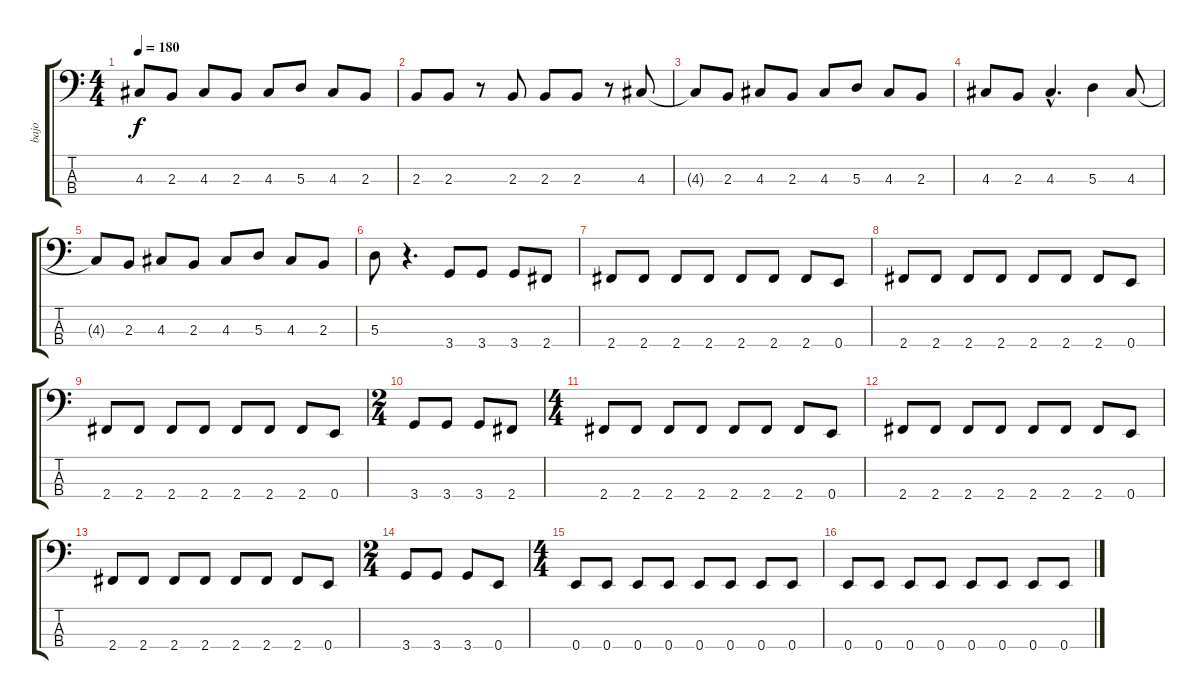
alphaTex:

\track ("bajo" "bajo") {instrument electricbasspick}
\staff {score tabs}
\tuning (G2 D2 A1 E1) {hide}
\ts (4 4)
\tempo 180
\clef f4
\ks c
4.3{t}.8{dy f} 2.3.8 4.3.8 2.3.8 4.3.8 5.3.8 4.3.8 2.3.8 |
2.3.8 2.3.8 r.8 2.3.8 2.3.8 2.3.8 r.8 4.3.8 |
4.3{t}.8 2.3.8 4.3.8 2.3.8 4.3.8 5.3.8 4.3.8 2.3.8 |
4.3.8 2.3.8 4.3{hac}.4{d} 5.3.4 4.3.8 |
4.3{t}.8 2.3.8 4.3.8 2.3.8 4.3.8 5.3.8 4.3.8 2.3.8 |
5.3.8 r.4{d} 3.4.8 3.4.8 3.4.8 2.4.8 |
2.4.8 2.4.8 2.4.8 2.4.8 2.4.8 2.4.8 2.4.8 0.4.8 |
2.4.8 2.4.8 2.4.8 2.4.8 2.4.8 2.4.8 2.4.8 0.4.8 |
2.4.8 2.4.8 2.4.8 2.4.8 2.4.8 2.4.8 2.4.8 0.4.8 |
\ts (2 4)
3.4.8 3.4.8 3.4.8 2.4.8 |
\ts (4 4)
2.4.8 2.4.8 2.4.8 2.4.8 2.4.8 2.4.8 2.4.8 0.4.8 |
2.4.8 2.4.8 2.4.8 2.4.8 2.4.8 2.4.8 2.4.8 0.4.8 |
2.4.8 2.4.8 2.4.8 2.4.8 2.4.8 2.4.8 2.4.8 0.4.8 |
\ts (2 4)
3.4.8 3.4.8 3.4.8 0.4.8 |
\ts (4 4)
0.4.8 0.4.8 0.4.8 0.4.8 0.4.8 0.4.8 0.4.8 0.4.8 |
0.4.8 0.4.8 0.4.8 0.4.8 0.4.8 0.4.8 0.4.8 0.4.8
